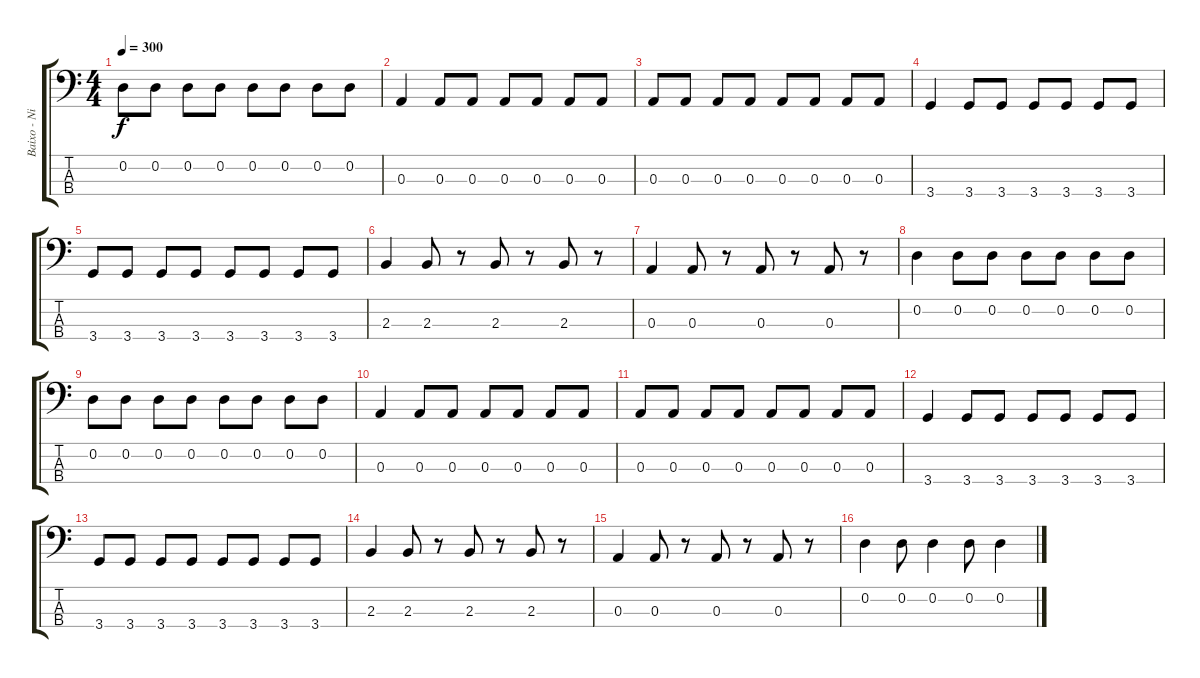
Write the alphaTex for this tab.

\track ("Baixo - Nikola" "Baixo - Ni") {instrument electricbasspick}
\staff {score tabs}
\tuning (G2 D2 A1 E1) {hide}
\ts (4 4)
\tempo 300
\clef f4
\ks c
0.2.8{dy f} 0.2.8 0.2.8 0.2.8 0.2.8 0.2.8 0.2.8 0.2.8 |
0.3.4 0.3.8 0.3.8 0.3.8 0.3.8 0.3.8 0.3.8 |
0.3.8 0.3.8 0.3.8 0.3.8 0.3.8 0.3.8 0.3.8 0.3.8 |
3.4.4 3.4.8 3.4.8 3.4.8 3.4.8 3.4.8 3.4.8 |
3.4.8 3.4.8 3.4.8 3.4.8 3.4.8 3.4.8 3.4.8 3.4.8 |
2.3.4 2.3.8 r.8 2.3.8 r.8 2.3.8 r.8 |
0.3.4 0.3.8 r.8 0.3.8 r.8 0.3.8 r.8 |
0.2.4 0.2.8 0.2.8 0.2.8 0.2.8 0.2.8 0.2.8 |
0.2.8 0.2.8 0.2.8 0.2.8 0.2.8 0.2.8 0.2.8 0.2.8 |
0.3.4 0.3.8 0.3.8 0.3.8 0.3.8 0.3.8 0.3.8 |
0.3.8 0.3.8 0.3.8 0.3.8 0.3.8 0.3.8 0.3.8 0.3.8 |
3.4.4 3.4.8 3.4.8 3.4.8 3.4.8 3.4.8 3.4.8 |
3.4.8 3.4.8 3.4.8 3.4.8 3.4.8 3.4.8 3.4.8 3.4.8 |
2.3.4 2.3.8 r.8 2.3.8 r.8 2.3.8 r.8 |
0.3.4 0.3.8 r.8 0.3.8 r.8 0.3.8 r.8 |
0.2.4 0.2.8 0.2.4 0.2.8 0.2.4
